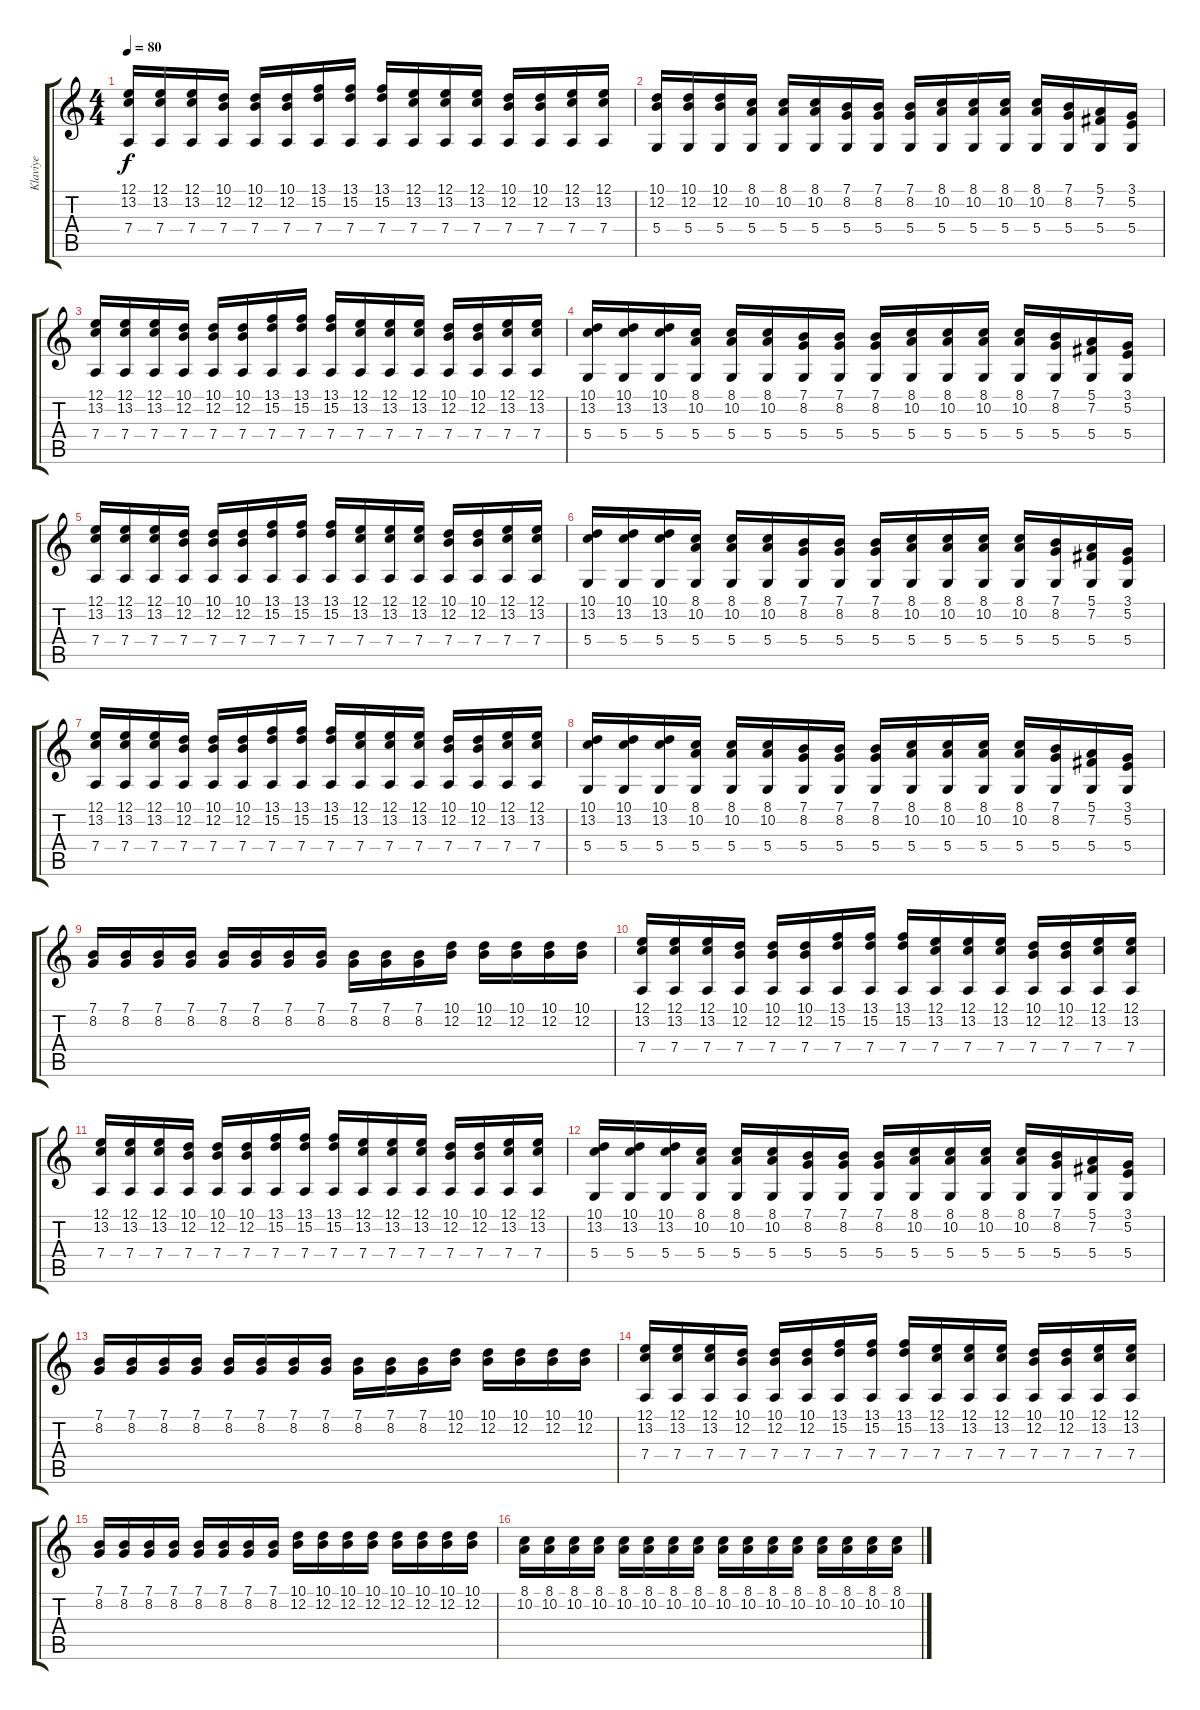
\track ("Klaviye" "Klaviye") {instrument honkytonkpiano}
\staff {score tabs}
\tuning (E4 B3 G3 D3 A2 E2) {hide}
\ts (4 4)
\tempo 80
\clef g2
\ks c
(12.1 13.2 7.4).16{dy f instrument honkytonkpiano} (12.1 13.2 7.4).16 (12.1 13.2 7.4).16 (10.1 12.2 7.4).16 (10.1 12.2 7.4).16 (10.1 12.2 7.4).16 (13.1 15.2 7.4).16 (13.1 15.2 7.4).16 (13.1 15.2 7.4).16 (12.1 13.2 7.4).16 (12.1 13.2 7.4).16 (12.1 13.2 7.4).16 (10.1 12.2 7.4).16 (10.1 12.2 7.4).16 (12.1 13.2 7.4).16 (12.1 13.2 7.4).16 |
(10.1 12.2 5.4).16 (10.1 12.2 5.4).16 (10.1 12.2 5.4).16 (8.1 10.2 5.4).16 (8.1 10.2 5.4).16 (8.1 10.2 5.4).16 (7.1 8.2 5.4).16 (7.1 8.2 5.4).16 (7.1 8.2 5.4).16 (8.1 10.2 5.4).16 (8.1 10.2 5.4).16 (8.1 10.2 5.4).16 (8.1 10.2 5.4).16 (7.1 8.2 5.4).16 (5.1 7.2 5.4).16 (3.1 5.2 5.4).16 |
(12.1 13.2 7.4).16 (12.1 13.2 7.4).16 (12.1 13.2 7.4).16 (10.1 12.2 7.4).16 (10.1 12.2 7.4).16 (10.1 12.2 7.4).16 (13.1 15.2 7.4).16 (13.1 15.2 7.4).16 (13.1 15.2 7.4).16 (12.1 13.2 7.4).16 (12.1 13.2 7.4).16 (12.1 13.2 7.4).16 (10.1 12.2 7.4).16 (10.1 12.2 7.4).16 (12.1 13.2 7.4).16 (12.1 13.2 7.4).16 |
(10.1 13.2 5.4).16 (10.1 13.2 5.4).16 (10.1 13.2 5.4).16 (8.1 10.2 5.4).16 (8.1 10.2 5.4).16 (8.1 10.2 5.4).16 (7.1 8.2 5.4).16 (7.1 8.2 5.4).16 (7.1 8.2 5.4).16 (8.1 10.2 5.4).16 (8.1 10.2 5.4).16 (8.1 10.2 5.4).16 (8.1 10.2 5.4).16 (7.1 8.2 5.4).16 (5.1 7.2 5.4).16 (3.1 5.2 5.4).16 |
(12.1 13.2 7.4).16 (12.1 13.2 7.4).16 (12.1 13.2 7.4).16 (10.1 12.2 7.4).16 (10.1 12.2 7.4).16 (10.1 12.2 7.4).16 (13.1 15.2 7.4).16 (13.1 15.2 7.4).16 (13.1 15.2 7.4).16 (12.1 13.2 7.4).16 (12.1 13.2 7.4).16 (12.1 13.2 7.4).16 (10.1 12.2 7.4).16 (10.1 12.2 7.4).16 (12.1 13.2 7.4).16 (12.1 13.2 7.4).16 |
(10.1 13.2 5.4).16 (10.1 13.2 5.4).16 (10.1 13.2 5.4).16 (8.1 10.2 5.4).16 (8.1 10.2 5.4).16 (8.1 10.2 5.4).16 (7.1 8.2 5.4).16 (7.1 8.2 5.4).16 (7.1 8.2 5.4).16 (8.1 10.2 5.4).16 (8.1 10.2 5.4).16 (8.1 10.2 5.4).16 (8.1 10.2 5.4).16 (7.1 8.2 5.4).16 (5.1 7.2 5.4).16 (3.1 5.2 5.4).16 |
(12.1 13.2 7.4).16 (12.1 13.2 7.4).16 (12.1 13.2 7.4).16 (10.1 12.2 7.4).16 (10.1 12.2 7.4).16 (10.1 12.2 7.4).16 (13.1 15.2 7.4).16 (13.1 15.2 7.4).16 (13.1 15.2 7.4).16 (12.1 13.2 7.4).16 (12.1 13.2 7.4).16 (12.1 13.2 7.4).16 (10.1 12.2 7.4).16 (10.1 12.2 7.4).16 (12.1 13.2 7.4).16 (12.1 13.2 7.4).16 |
(10.1 13.2 5.4).16 (10.1 13.2 5.4).16 (10.1 13.2 5.4).16 (8.1 10.2 5.4).16 (8.1 10.2 5.4).16 (8.1 10.2 5.4).16 (7.1 8.2 5.4).16 (7.1 8.2 5.4).16 (7.1 8.2 5.4).16 (8.1 10.2 5.4).16 (8.1 10.2 5.4).16 (8.1 10.2 5.4).16 (8.1 10.2 5.4).16 (7.1 8.2 5.4).16 (5.1 7.2 5.4).16 (3.1 5.2 5.4).16 |
(7.1 8.2).16 (7.1 8.2).16 (7.1 8.2).16 (7.1 8.2).16 (7.1 8.2).16 (7.1 8.2).16 (7.1 8.2).16 (7.1 8.2).16 (7.1 8.2).16 (7.1 8.2).16 (7.1 8.2).16 (10.1 12.2).16 (10.1 12.2).16 (10.1 12.2).16 (10.1 12.2).16 (10.1 12.2).16 |
(12.1 13.2 7.4).16 (12.1 13.2 7.4).16 (12.1 13.2 7.4).16 (10.1 12.2 7.4).16 (10.1 12.2 7.4).16 (10.1 12.2 7.4).16 (13.1 15.2 7.4).16 (13.1 15.2 7.4).16 (13.1 15.2 7.4).16 (12.1 13.2 7.4).16 (12.1 13.2 7.4).16 (12.1 13.2 7.4).16 (10.1 12.2 7.4).16 (10.1 12.2 7.4).16 (12.1 13.2 7.4).16 (12.1 13.2 7.4).16 |
(12.1 13.2 7.4).16 (12.1 13.2 7.4).16 (12.1 13.2 7.4).16 (10.1 12.2 7.4).16 (10.1 12.2 7.4).16 (10.1 12.2 7.4).16 (13.1 15.2 7.4).16 (13.1 15.2 7.4).16 (13.1 15.2 7.4).16 (12.1 13.2 7.4).16 (12.1 13.2 7.4).16 (12.1 13.2 7.4).16 (10.1 12.2 7.4).16 (10.1 12.2 7.4).16 (12.1 13.2 7.4).16 (12.1 13.2 7.4).16 |
(10.1 13.2 5.4).16 (10.1 13.2 5.4).16 (10.1 13.2 5.4).16 (8.1 10.2 5.4).16 (8.1 10.2 5.4).16 (8.1 10.2 5.4).16 (7.1 8.2 5.4).16 (7.1 8.2 5.4).16 (7.1 8.2 5.4).16 (8.1 10.2 5.4).16 (8.1 10.2 5.4).16 (8.1 10.2 5.4).16 (8.1 10.2 5.4).16 (7.1 8.2 5.4).16 (5.1 7.2 5.4).16 (3.1 5.2 5.4).16 |
(7.1 8.2).16 (7.1 8.2).16 (7.1 8.2).16 (7.1 8.2).16 (7.1 8.2).16 (7.1 8.2).16 (7.1 8.2).16 (7.1 8.2).16 (7.1 8.2).16 (7.1 8.2).16 (7.1 8.2).16 (10.1 12.2).16 (10.1 12.2).16 (10.1 12.2).16 (10.1 12.2).16 (10.1 12.2).16 |
(12.1 13.2 7.4).16 (12.1 13.2 7.4).16 (12.1 13.2 7.4).16 (10.1 12.2 7.4).16 (10.1 12.2 7.4).16 (10.1 12.2 7.4).16 (13.1 15.2 7.4).16 (13.1 15.2 7.4).16 (13.1 15.2 7.4).16 (12.1 13.2 7.4).16 (12.1 13.2 7.4).16 (12.1 13.2 7.4).16 (10.1 12.2 7.4).16 (10.1 12.2 7.4).16 (12.1 13.2 7.4).16 (12.1 13.2 7.4).16 |
(7.1 8.2).16 (7.1 8.2).16 (7.1 8.2).16 (7.1 8.2).16 (7.1 8.2).16 (7.1 8.2).16 (7.1 8.2).16 (7.1 8.2).16 (10.1 12.2).16 (10.1 12.2).16 (10.1 12.2).16 (10.1 12.2).16 (10.1 12.2).16 (10.1 12.2).16 (10.1 12.2).16 (10.1 12.2).16 |
(8.1 10.2).16 (8.1 10.2).16 (8.1 10.2).16 (8.1 10.2).16 (8.1 10.2).16 (8.1 10.2).16 (8.1 10.2).16 (8.1 10.2).16 (8.1 10.2).16 (8.1 10.2).16 (8.1 10.2).16 (8.1 10.2).16 (8.1 10.2).16 (8.1 10.2).16 (8.1 10.2).16 (8.1 10.2).16
